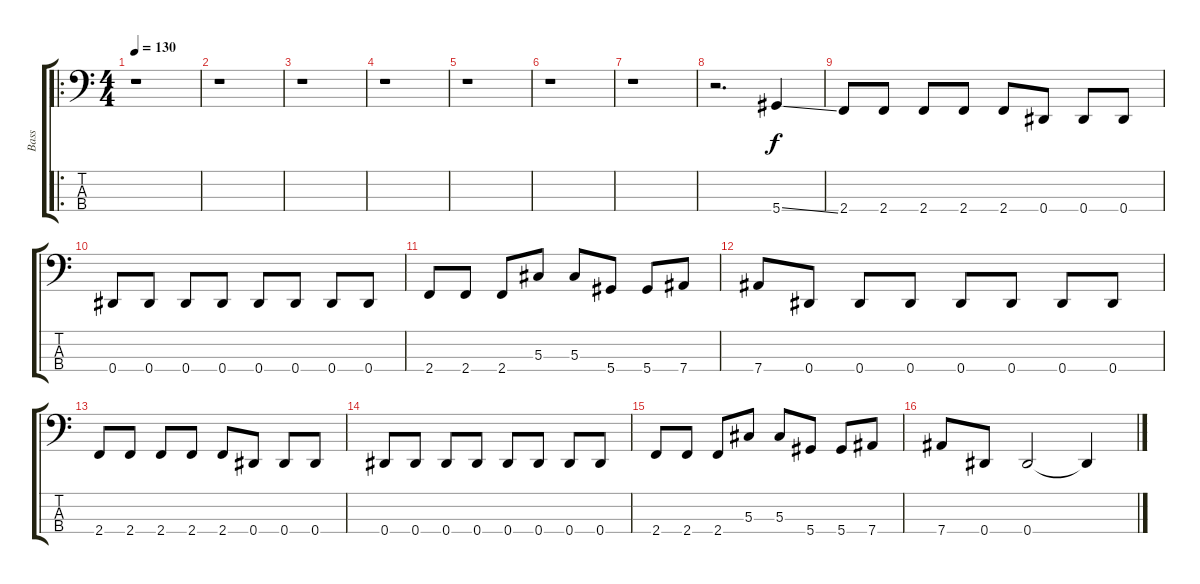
\track ("Bass" "Bass") {instrument electricbassfinger}
\staff {score tabs}
\tuning (Gb2 Db2 Ab1 Eb1) {hide}
\ro
\ts (4 4)
\tempo 130
\clef f4
\ks c
r.1{dy f instrument electricbassfinger} |
r.1 |
r.1 |
r.1 |
r.1 |
r.1 |
r.1 |
r.2{d} 5.4{ss}.4 |
2.4.8 2.4.8 2.4.8 2.4.8 2.4.8 0.4.8 0.4.8 0.4.8 |
0.4.8 0.4.8 0.4.8 0.4.8 0.4.8 0.4.8 0.4.8 0.4.8 |
2.4.8 2.4.8 2.4.8 5.3.8 5.3.8 5.4.8 5.4.8 7.4.8 |
7.4.8 0.4.8 0.4.8 0.4.8 0.4.8 0.4.8 0.4.8 0.4.8 |
2.4.8 2.4.8 2.4.8 2.4.8 2.4.8 0.4.8 0.4.8 0.4.8 |
0.4.8 0.4.8 0.4.8 0.4.8 0.4.8 0.4.8 0.4.8 0.4.8 |
2.4.8 2.4.8 2.4.8 5.3.8 5.3.8 5.4.8 5.4.8 7.4.8 |
7.4.8 0.4.8 0.4.2 0.4{t}.4
